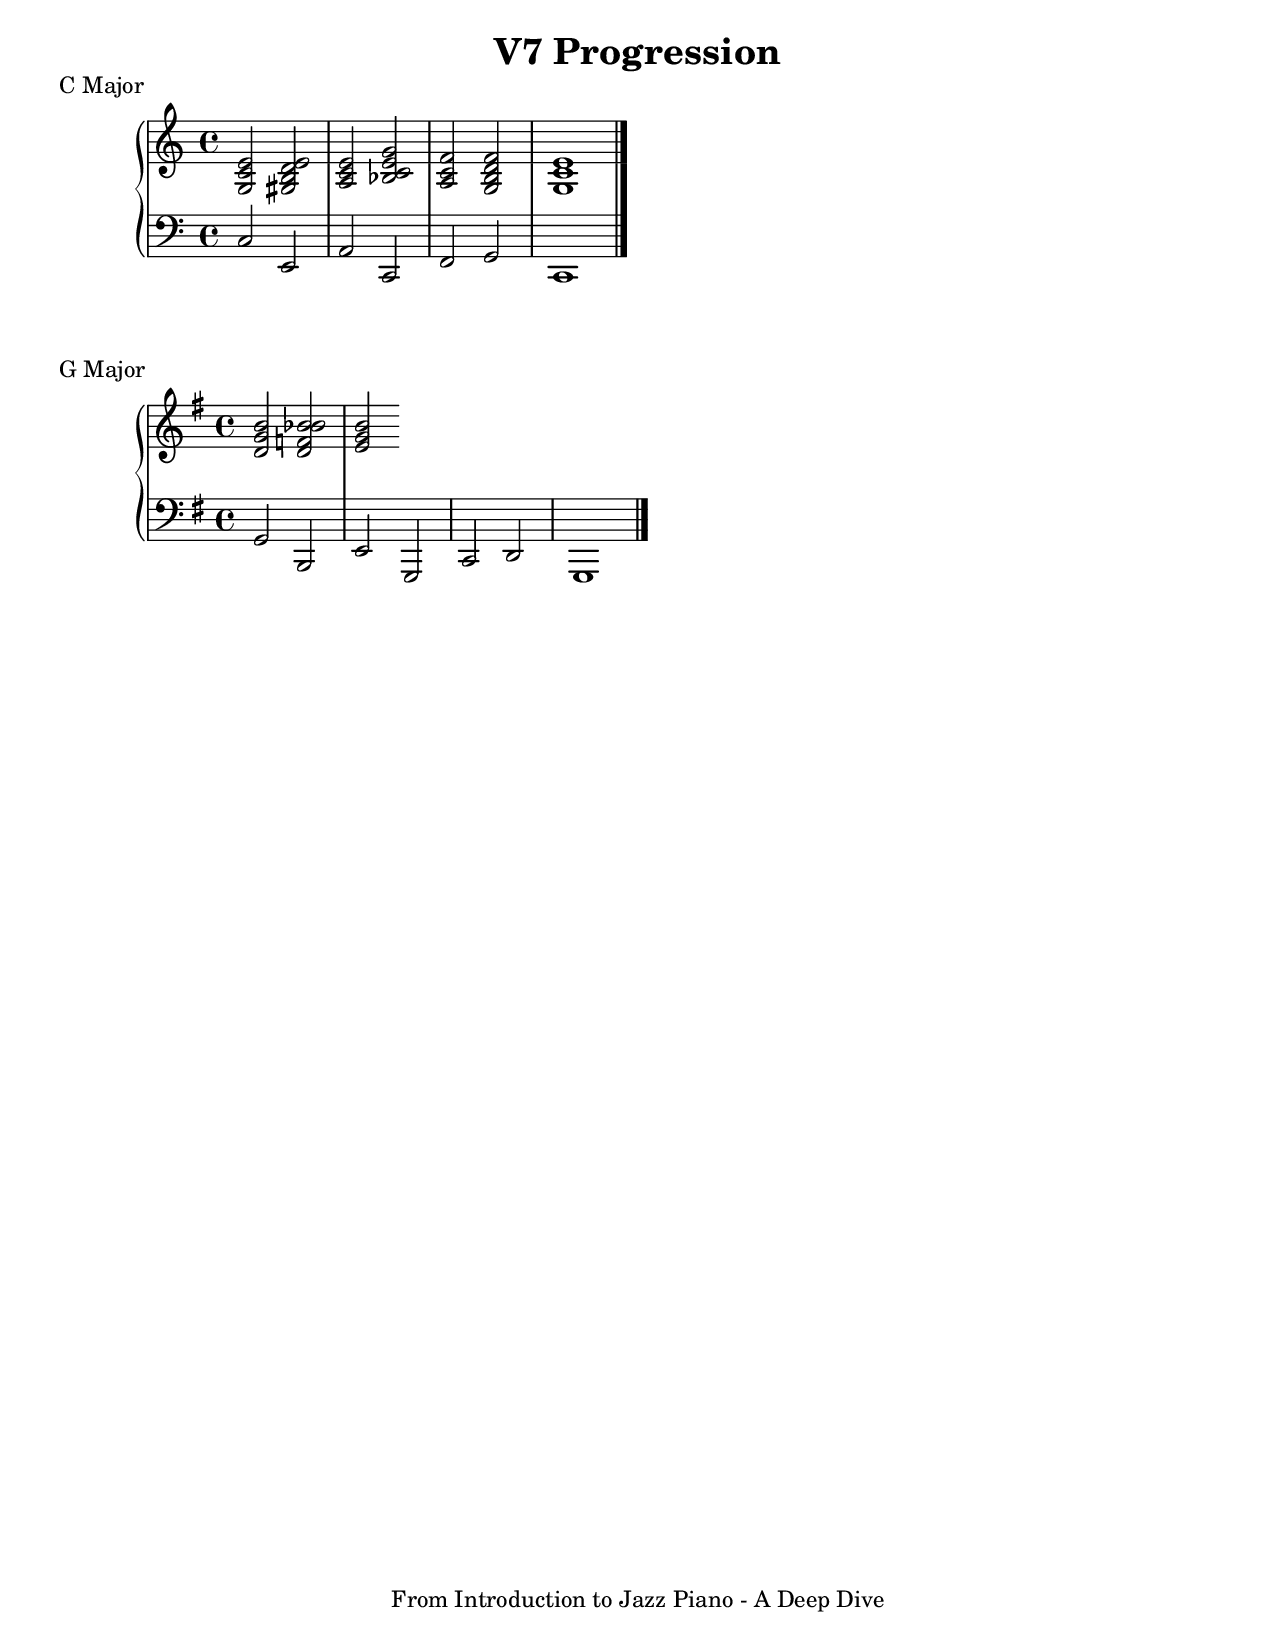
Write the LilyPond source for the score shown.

\version "2.18.2"

\language "english"

\layout {
  ragged-right = #f
  ragged-last = #f
}

\paper {
  #(set-paper-size "letter")
}

\header {
  title = "V7 Progression"
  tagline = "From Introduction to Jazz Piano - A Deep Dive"
}

\score {
  \header {
    piece = "C Major"
  }

  \new PianoStaff <<
    \new Staff = "RH" \relative {
      <c' e g,>2 <e gs, b d> | <a, c e> <c e g bf,> | <f c a> <g, b d f> | <c e g,>1 \bar "|."
    }

    \new Staff = "LH" \relative {
      \clef bass
      c2 e, | a c, | f g | c,1 \bar "|."
    }
  >>
}

\score {
  \header {
    piece = "G Major"
  }

  \new PianoStaff <<
    \new Staff = "RH" \relative {
      \key g \major
      <g' b d,>2 <b d, f bf> | <e, g b>
    }

    \new Staff = "LH" \relative {
      \key g \major
      \clef bass
      g,2 b, | e g, | c d | g,1 \bar "|."
    }
  >>
}
